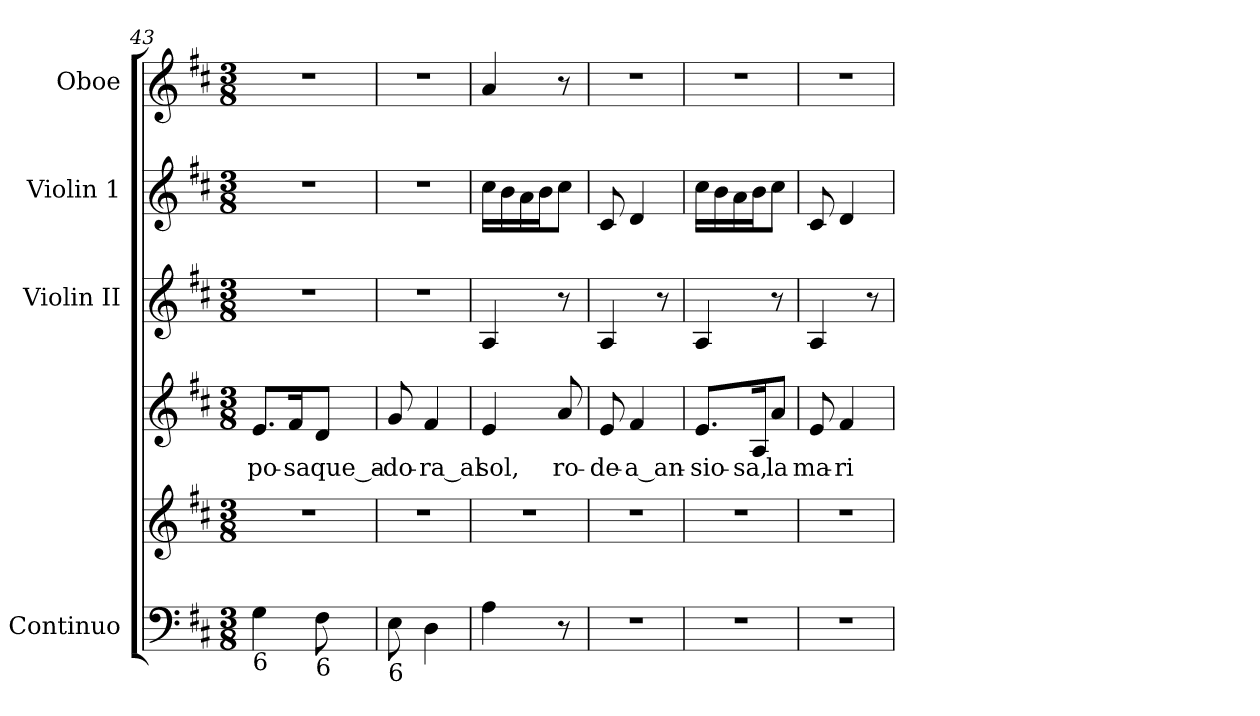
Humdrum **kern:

**kern	**kern	**kern	**text	**kern	**kern	**kern
*part5	*part5	*part4	*part4	*part3	*part2	*part1
*staff6	*staff5	*staff4	*staff4	*staff3	*staff2	*staff1
*I"Continuo	*	*I""Contr- alto"	*	*I"Violin II	*I"Violin 1	*I"Oboe
*I'Cont.	*	*I'A.	*	*I'Vln. II	*I'Vln. 1	*I'Ob.
*clefF4	*clefG2	*clefG2	*	*clefG2	*clefG2	*clefG2
*k[f#c#]	*k[f#c#]	*k[f#c#]	*	*k[f#c#]	*k[f#c#]	*k[f#c#]
*D:	*D:	*D:	*	*D:	*D:	*D:
*M3/8	*M3/8	*M3/8	*	*M3/8	*M3/8	*M3/8
=43	=43	=43	=43	=43	=43	=43
!	!LO:N:vis=1	!	!	!	!	!
!LO:TX:b:t=6	!	!	!	!	!	!
!	!	!	!LO:LY:b:color=#000000	!LO:N:vis=1	!LO:N:vis=1	!LO:N:vis=1
4Gi\	4.r	8.ei/L	-po-	4.r	4.r	4.r
!	!	!	!LO:LY:b:color=#000000	!	!	!
.	.	16f#i/K	-sa	.	.	.
!LO:TX:b:t=6	!	!	!	!	!	!
!	!	!	!LO:LY:b:color=#000000	!	!	!
8F#i\	.	8di/J	que_a-	.	.	.
=44	=44	=44	=44	=44	=44	=44
!	!LO:N:vis=1	!	!	!	!	!
!LO:TX:b:t=6	!	!	!	!	!	!
!	!	!	!LO:LY:b:color=#000000	!LO:N:vis=1	!LO:N:vis=1	!LO:N:vis=1
8Ei\	4.r	8gi/	-do-	4.r	4.r	4.r
!	!	!	!LO:LY:b:color=#000000	!	!	!
4Di\	.	4f#i/	-ra_al	.	.	.
=45	=45	=45	=45	=45	=45	=45
!	!LO:N:vis=1	!	!	!	!	!
!	!	!	!LO:LY:b:color=#000000	!	!	!
4Ai\	4.r	4ei/	sol,	4Ai/	16cc#i\LL	4ai/
.	.	.	.	.	16bi\	.
.	.	.	.	.	16ai\	.
.	.	.	.	.	16bi\J	.
!	!	!	!LO:LY:b:color=#000000	!	!	!
8r	.	8ai/	ro-	8r	8cc#i\J	8r
=46	=46	=46	=46	=46	=46	=46
!LO:N:vis=1	!LO:N:vis=1	!	!	!	!	!
!	!	!	!LO:LY:b:color=#000000	!	!	!LO:N:vis=1
4.r	4.r	8ei/	-de-	4Ai/	8c#i/	4.r
!	!	!	!LO:LY:b:color=#000000	!	!	!
.	.	4f#i/	-a_an-	.	4di/	.
.	.	.	.	8r	.	.
=47	=47	=47	=47	=47	=47	=47
!LO:N:vis=1	!LO:N:vis=1	!	!	!	!	!
!	!	!	!LO:LY:b:color=#000000	!	!	!LO:N:vis=1
4.r	4.r	8.ei/L	-sio-	4Ai/	16cc#i\LL	4.r
.	.	.	.	.	16bi\	.
.	.	.	.	.	16ai\	.
!	!	!	!LO:LY:b:color=#000000	!	!	!
.	.	16Ai/K	-sa,	.	16bi\J	.
!	!	!	!LO:LY:b:color=#000000	!	!	!
.	.	8ai/J	la	8r	8cc#i\J	.
=48	=48	=48	=48	=48	=48	=48
!LO:N:vis=1	!LO:N:vis=1	!	!	!	!	!
!	!	!	!LO:LY:b:color=#000000	!	!	!LO:N:vis=1
4.r	4.r	8ei/	ma-	4Ai/	8c#i/	4.r
!	!	!	!LO:LY:b:color=#000000	!	!	!
.	.	4f#i/	-ri-	.	4di/	.
.	.	.	.	8r	.	.
=	=	=	=	=	=	=
*-	*-	*-	*-	*-	*-	*-
